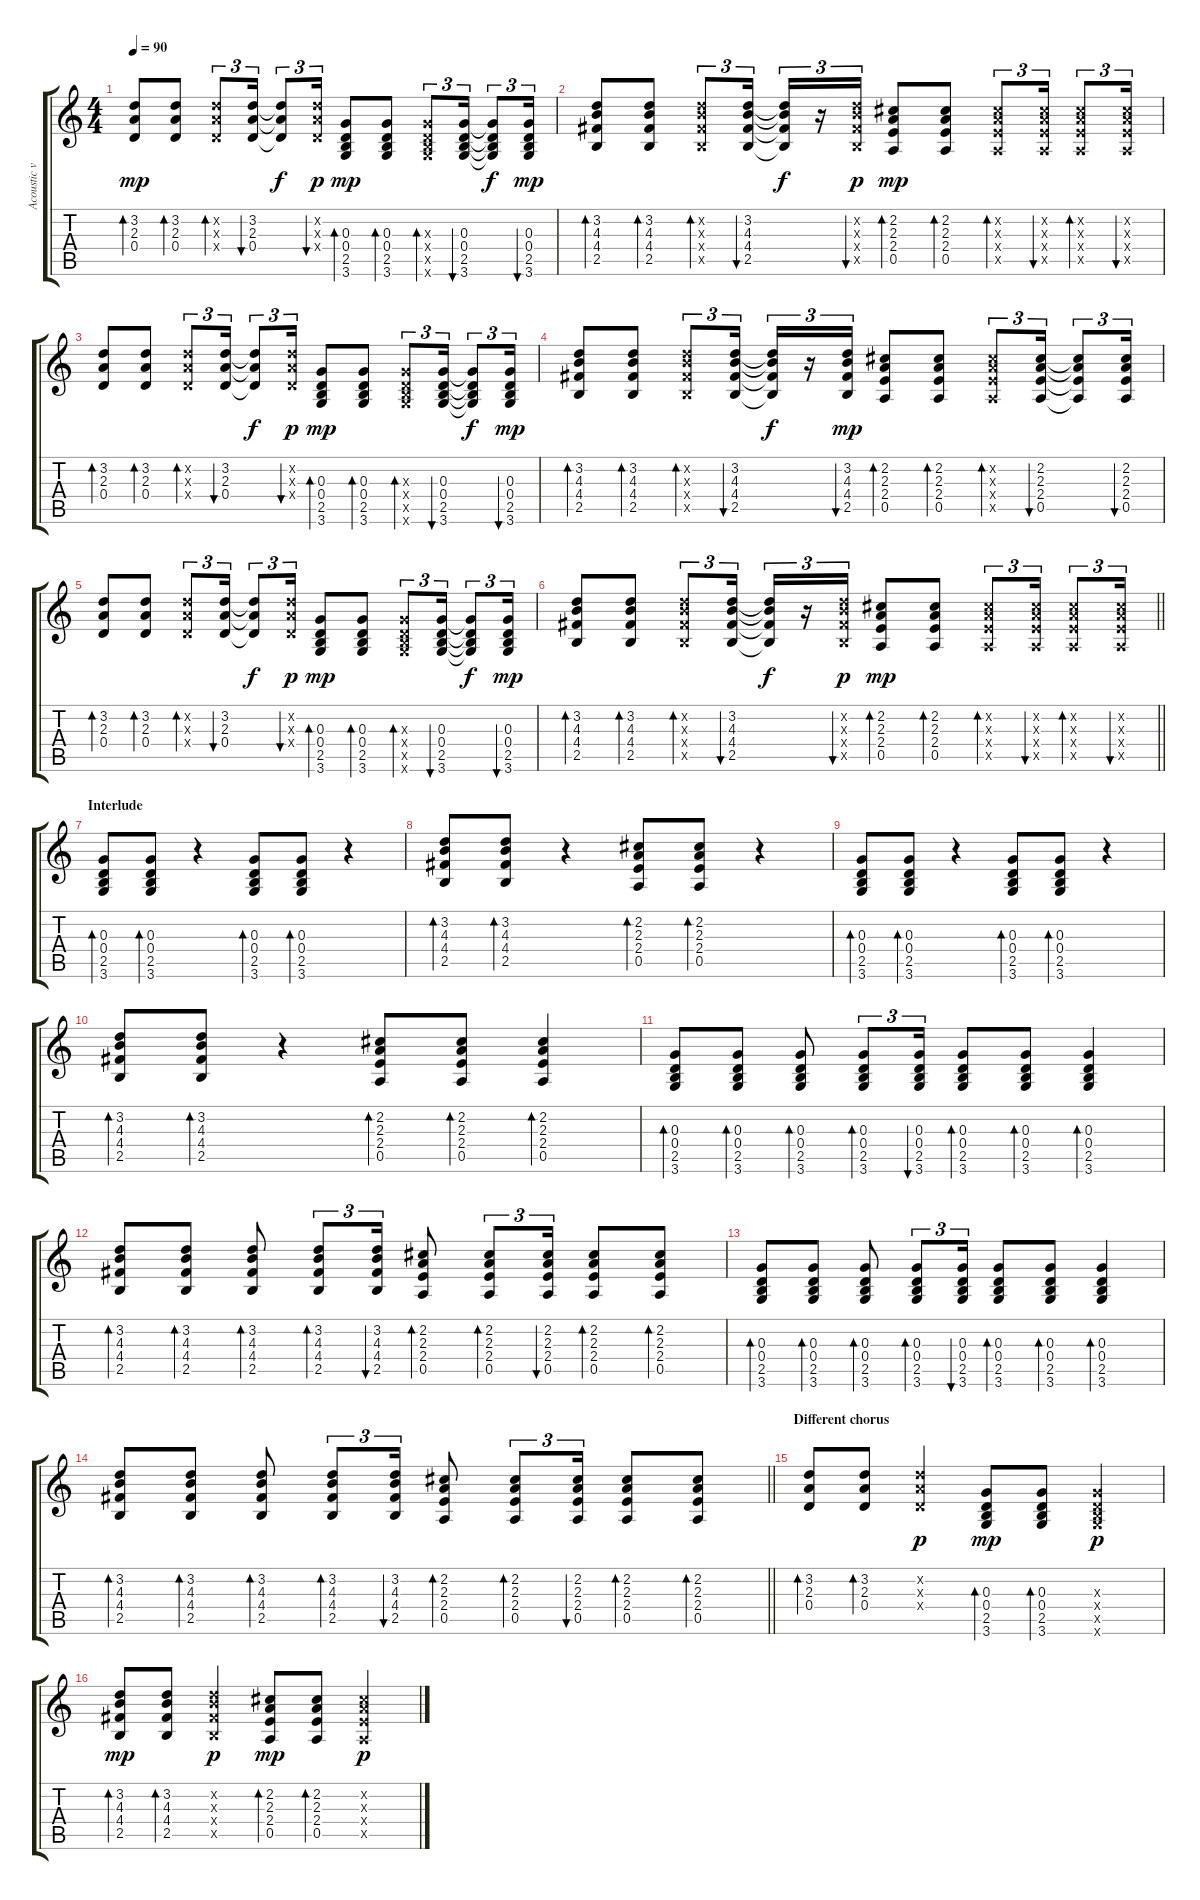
\track ("Acoustic version" "Acoustic v") {mute instrument acousticguitarsteel}
\staff {score tabs}
\tuning (E4 B3 G3 D3 A2 E2) {hide}
\ts (4 4)
\tempo 90
\clef g2
\ks c
(3.2 2.3 0.4).8{bd 30 dy mp} (3.2 2.3 0.4).8{bd 30} (3.2{x} 2.3{x} 0.4{x}).8{tu (3 2) bd 30} (3.2 2.3 0.4).16{tu (3 2) bu 30} (3.2{t} 2.3{t} 0.4{t}).8{tu (3 2) dy f} (3.2{x} 2.3{x} 0.4{x}).16{tu (3 2) bu 30 dy p} (0.3 0.4 2.5 3.6).8{bd 30 dy mp} (0.3 0.4 2.5 3.6).8{bd 30} (0.3{x} 0.4{x} 2.5{x} 3.6{x}).8{tu (3 2) bd 30} (0.3 0.4 2.5 3.6).16{tu (3 2) bu 30} (0.3{t} 0.4{t} 2.5{t} 3.6{t}).8{tu (3 2) dy f} (0.3 0.4 2.5 3.6).16{tu (3 2) bu 30 dy mp} |
(3.2 4.3 4.4 2.5).8{bd 30} (3.2 4.3 4.4 2.5).8{bd 30} (3.2{x} 4.3{x} 4.4{x} 2.5{x}).8{tu (3 2) bd 30} (3.2 4.3 4.4 2.5).16{tu (3 2) bu 30} (3.2{t} 4.3{t} 4.4{t} 2.5{t}).16{tu (3 2) dy f} r.16{tu (3 2)} (3.2{x} 4.3{x} 4.4{x} 2.5{x}).16{tu (3 2) bu 30 dy p} (2.2 2.3 2.4 0.5).8{bd 30 dy mp} (2.2 2.3 2.4 0.5).8{bd 30} (2.2{x} 2.3{x} 2.4{x} 0.5{x}).8{tu (3 2) bd 30} (2.2{x} 2.3{x} 2.4{x} 0.5{x}).16{tu (3 2) bu 30} (2.2{x} 2.3{x} 2.4{x} 0.5{x}).8{tu (3 2) bd 30} (2.2{x} 2.3{x} 2.4{x} 0.5{x}).16{tu (3 2) bu 30} |
(3.2 2.3 0.4).8{bd 30} (3.2 2.3 0.4).8{bd 30} (3.2{x} 2.3{x} 0.4{x}).8{tu (3 2) bd 30} (3.2 2.3 0.4).16{tu (3 2) bu 30} (3.2{t} 2.3{t} 0.4{t}).8{tu (3 2) dy f} (3.2{x} 2.3{x} 0.4{x}).16{tu (3 2) bu 30 dy p} (0.3 0.4 2.5 3.6).8{bd 30 dy mp} (0.3 0.4 2.5 3.6).8{bd 30} (0.3{x} 0.4{x} 2.5{x} 3.6{x}).8{tu (3 2) bd 30} (0.3 0.4 2.5 3.6).16{tu (3 2) bu 30} (0.3{t} 0.4{t} 2.5{t} 3.6{t}).8{tu (3 2) dy f} (0.3 0.4 2.5 3.6).16{tu (3 2) bu 30 dy mp} |
(3.2 4.3 4.4 2.5).8{bd 30} (3.2 4.3 4.4 2.5).8{bd 30} (3.2{x} 4.3{x} 4.4{x} 2.5{x}).8{tu (3 2) bd 30} (3.2 4.3 4.4 2.5).16{tu (3 2) bu 30} (3.2{t} 4.3{t} 4.4{t} 2.5{t}).16{tu (3 2) dy f} r.16{tu (3 2)} (3.2 4.3 4.4 2.5).16{tu (3 2) bu 30 dy mp} (2.2 2.3 2.4 0.5).8{bd 30} (2.2 2.3 2.4 0.5).8{bd 30} (2.2{x} 2.3{x} 2.4{x} 0.5{x}).8{tu (3 2) bd 30} (2.2 2.3 2.4 0.5).16{tu (3 2) bu 30} (2.2{t} 2.3{t} 2.4{t} 0.5{t}).8{tu (3 2)} (2.2 2.3 2.4 0.5).16{tu (3 2) bu 30} |
(3.2 2.3 0.4).8{bd 30} (3.2 2.3 0.4).8{bd 30} (3.2{x} 2.3{x} 0.4{x}).8{tu (3 2) bd 30} (3.2 2.3 0.4).16{tu (3 2) bu 30} (3.2{t} 2.3{t} 0.4{t}).8{tu (3 2) dy f} (3.2{x} 2.3{x} 0.4{x}).16{tu (3 2) bu 30 dy p} (0.3 0.4 2.5 3.6).8{bd 30 dy mp} (0.3 0.4 2.5 3.6).8{bd 30} (0.3{x} 0.4{x} 2.5{x} 3.6{x}).8{tu (3 2) bd 30} (0.3 0.4 2.5 3.6).16{tu (3 2) bu 30} (0.3{t} 0.4{t} 2.5{t} 3.6{t}).8{tu (3 2) dy f} (0.3 0.4 2.5 3.6).16{tu (3 2) bu 30 dy mp} |
\barLineRight lightlight
(3.2 4.3 4.4 2.5).8{bd 30} (3.2 4.3 4.4 2.5).8{bd 30} (3.2{x} 4.3{x} 4.4{x} 2.5{x}).8{tu (3 2) bd 30} (3.2 4.3 4.4 2.5).16{tu (3 2) bu 30} (3.2{t} 4.3{t} 4.4{t} 2.5{t}).16{tu (3 2) dy f} r.16{tu (3 2)} (3.2{x} 4.3{x} 4.4{x} 2.5{x}).16{tu (3 2) bu 30 dy p} (2.2 2.3 2.4 0.5).8{bd 30 dy mp} (2.2 2.3 2.4 0.5).8{bd 30} (2.2{x} 2.3{x} 2.4{x} 0.5{x}).8{tu (3 2) bd 30} (2.2{x} 2.3{x} 2.4{x} 0.5{x}).16{tu (3 2) bu 30} (2.2{x} 2.3{x} 2.4{x} 0.5{x}).8{tu (3 2) bd 30} (2.2{x} 2.3{x} 2.4{x} 0.5{x}).16{tu (3 2) bu 30} |
\section ("" "Interlude")
(0.3 0.4 2.5 3.6).8{bd 30} (0.3 0.4 2.5 3.6).8{bd 30} r.4 (0.3 0.4 2.5 3.6).8{bd 30} (0.3 0.4 2.5 3.6).8{bd 30} r.4 |
(3.2 4.3 4.4 2.5).8{bd 30} (3.2 4.3 4.4 2.5).8{bd 30} r.4 (2.2 2.3 2.4 0.5).8{bd 30} (2.2 2.3 2.4 0.5).8{bd 30} r.4 |
(0.3 0.4 2.5 3.6).8{bd 30} (0.3 0.4 2.5 3.6).8{bd 30} r.4 (0.3 0.4 2.5 3.6).8{bd 30} (0.3 0.4 2.5 3.6).8{bd 30} r.4 |
(3.2 4.3 4.4 2.5).8{bd 30} (3.2 4.3 4.4 2.5).8{bd 30} r.4 (2.2 2.3 2.4 0.5).8{bd 30} (2.2 2.3 2.4 0.5).8{bd 30} (2.2 2.3 2.4 0.5).4{bd 30} |
(0.3 0.4 2.5 3.6).8{bd 30} (0.3 0.4 2.5 3.6).8{bd 30} (0.3 0.4 2.5 3.6).8{bd 30} (0.3 0.4 2.5 3.6).8{tu (3 2) bd 30} (0.3 0.4 2.5 3.6).16{tu (3 2) bu 30} (0.3 0.4 2.5 3.6).8{bd 30} (0.3 0.4 2.5 3.6).8{bd 30} (0.3 0.4 2.5 3.6).4{bd 30} |
(3.2 4.3 4.4 2.5).8{bd 30} (3.2 4.3 4.4 2.5).8{bd 30} (3.2 4.3 4.4 2.5).8{bd 30} (3.2 4.3 4.4 2.5).8{tu (3 2) bd 30} (3.2 4.3 4.4 2.5).16{tu (3 2) bu 30} (2.2 2.3 2.4 0.5).8{bd 30} (2.2 2.3 2.4 0.5).8{tu (3 2) bd 30} (2.2 2.3 2.4 0.5).16{tu (3 2) bu 30} (2.2 2.3 2.4 0.5).8{bd 30} (2.2 2.3 2.4 0.5).8{bd 30} |
(0.3 0.4 2.5 3.6).8{bd 30} (0.3 0.4 2.5 3.6).8{bd 30} (0.3 0.4 2.5 3.6).8{bd 30} (0.3 0.4 2.5 3.6).8{tu (3 2) bd 30} (0.3 0.4 2.5 3.6).16{tu (3 2) bu 30} (0.3 0.4 2.5 3.6).8{bd 30} (0.3 0.4 2.5 3.6).8{bd 30} (0.3 0.4 2.5 3.6).4{bd 30} |
\barLineRight lightlight
(3.2 4.3 4.4 2.5).8{bd 30} (3.2 4.3 4.4 2.5).8{bd 30} (3.2 4.3 4.4 2.5).8{bd 30} (3.2 4.3 4.4 2.5).8{tu (3 2) bd 30} (3.2 4.3 4.4 2.5).16{tu (3 2) bu 30} (2.2 2.3 2.4 0.5).8{bd 30} (2.2 2.3 2.4 0.5).8{tu (3 2) bd 30} (2.2 2.3 2.4 0.5).16{tu (3 2) bu 30} (2.2 2.3 2.4 0.5).8{bd 30} (2.2 2.3 2.4 0.5).8{bd 30} |
\section ("" "Different chorus")
(3.2 2.3 0.4).8{bd 30} (3.2 2.3 0.4).8{bd 30} (3.2{x} 2.3{x} 0.4{x}).4{dy p} (0.3 0.4 2.5 3.6).8{bd 30 dy mp} (0.3 0.4 2.5 3.6).8{bd 30} (0.3{x} 0.4{x} 2.5{x} 3.6{x}).4{dy p} |
(3.2 4.3 4.4 2.5).8{bd 30 dy mp} (3.2 4.3 4.4 2.5).8{bd 30} (3.2{x} 4.3{x} 4.4{x} 2.5{x}).4{dy p} (2.2 2.3 2.4 0.5).8{bd 30 dy mp} (2.2 2.3 2.4 0.5).8{bd 30} (2.2{x} 2.3{x} 2.4{x} 0.5{x}).4{dy p}
